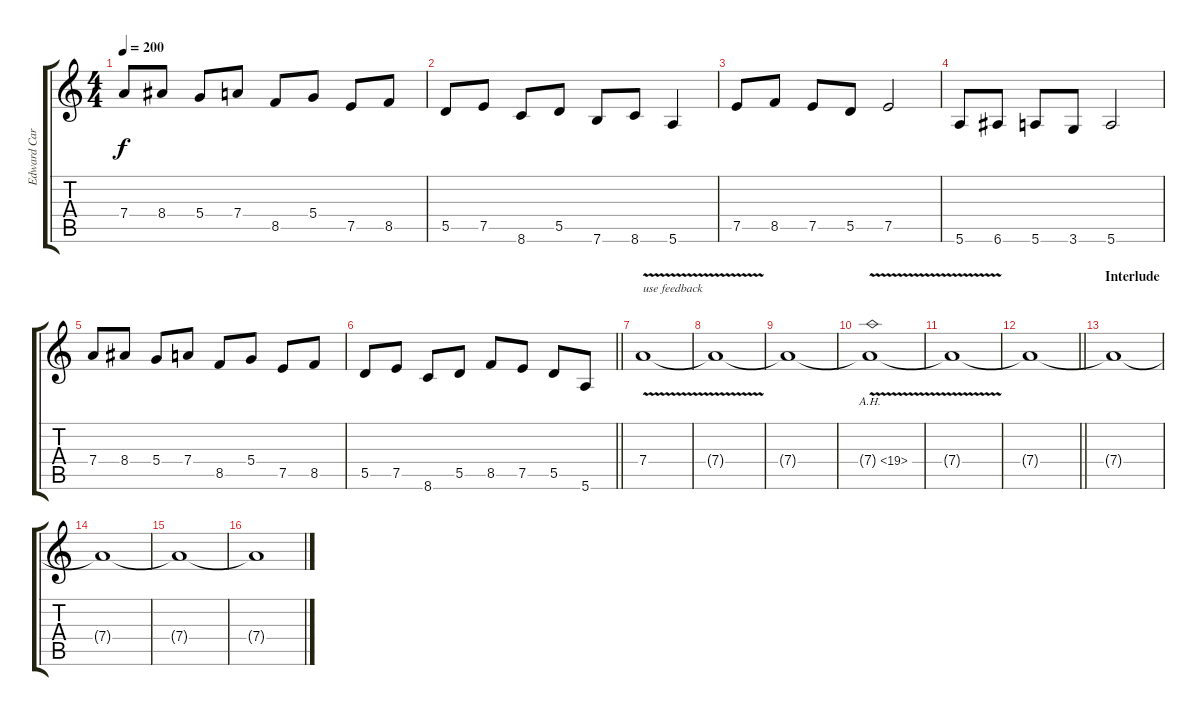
\track ("Edward Carlson" "Edward Car") {instrument overdrivenguitar}
\staff {score tabs}
\tuning (E4 B3 G3 D3 A2 E2) {hide}
\ts (4 4)
\tempo 200
\clef g2
\ks c
7.4.8{dy f} 8.4.8 5.4.8 7.4.8 8.5.8 5.4.8 7.5.8 8.5.8 |
5.5.8 7.5.8 8.6.8 5.5.8 7.6.8 8.6.8 5.6.4 |
7.5.8 8.5.8 7.5.8 5.5.8 7.5.2 |
5.6.8 6.6.8 5.6.8 3.6.8 5.6.2 |
7.4.8 8.4.8 5.4.8 7.4.8 8.5.8 5.4.8 7.5.8 8.5.8 |
\barLineRight lightlight
5.5.8 7.5.8 8.6.8 5.5.8 8.5.8 7.5.8 5.5.8 5.6.8 |
7.4{v}.1{txt "use feedback"} |
7.4{t}.1 |
7.4{t}.1 |
7.4{ah 12 v t}.1 |
7.4{t}.1 |
\barLineRight lightlight
7.4{t}.1 |
\section ("" "Interlude")
7.4{t}.1 |
7.4{t}.1 |
7.4{t}.1 |
7.4{t}.1
